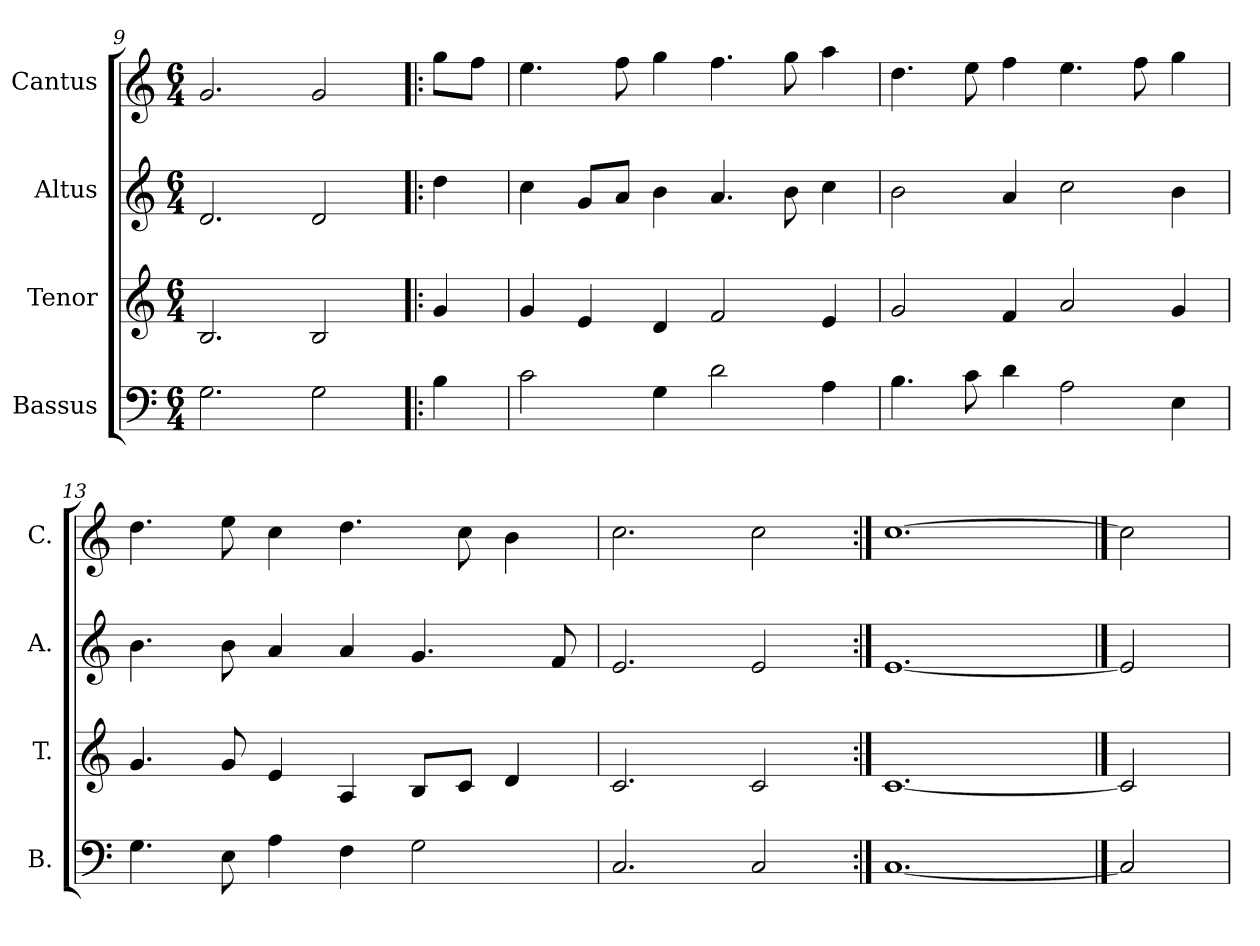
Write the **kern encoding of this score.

**kern	**kern	**kern	**kern
*part4	*part3	*part2	*part1
*staff4	*staff3	*staff2	*staff1
*I"Bassus	*I"Tenor	*I"Altus	*I"Cantus
*I'B.	*I'T.	*I'A.	*I'C.
*clefF4	*clefG2	*clefG2	*clefG2
*k[]	*k[]	*k[]	*k[]
*C:	*C:	*C:	*C:
*M6/4	*M6/4	*M6/4	*M6/4
=9	=9	=9	=9
2.G\	2.B/	2.d/	2.g/
2G\	2B/	2d/	2g/
=10!|:	=10!|:	=10!|:	=10!|:
4B\	4g/	4dd\	8gg\L
.	.	.	8ff\J
=11	=11	=11	=11
2c\	4g/	4cc\	4.ee\
.	4e/	8g/L	.
.	.	8a/J	8ff\
4G\	4d/	4b\	4gg\
2d\	2f/	4.a/	4.ff\
.	.	8b\	8gg\
4A\	4e/	4cc\	4aa\
!!LO:PB:g=z
=12	=12	=12	=12
4.B\	2g/	2b\	4.dd\
8c\	.	.	8ee\
4d\	4f/	4a/	4ff\
2A\	2a/	2cc\	4.ee\
.	.	.	8ff\
4E\	4g/	4b\	4gg\
=13	=13	=13	=13
4.G\	4.g/	4.b\	4.dd\
8E\	8g/	8b\	8ee\
4A\	4e/	4a/	4cc\
4F\	4A/	4a/	4.dd\
2G\	8B/L	4.g/	.
.	8c/J	.	8cc\
.	4d/	.	4b\
.	.	8f/	.
=14	=14	=14	=14
2.C/	2.c/	2.e/	2.cc\
2C/	2c/	2e/	2cc\
=15:|!	=15:|!	=15:|!	=15:|!
[1.C/	[1.c/	[1.e/	[1.cc\
==16	==16	==16	==16
2C/]	2c/]	2e/]	2cc\]
=	=	=	=
*-	*-	*-	*-
